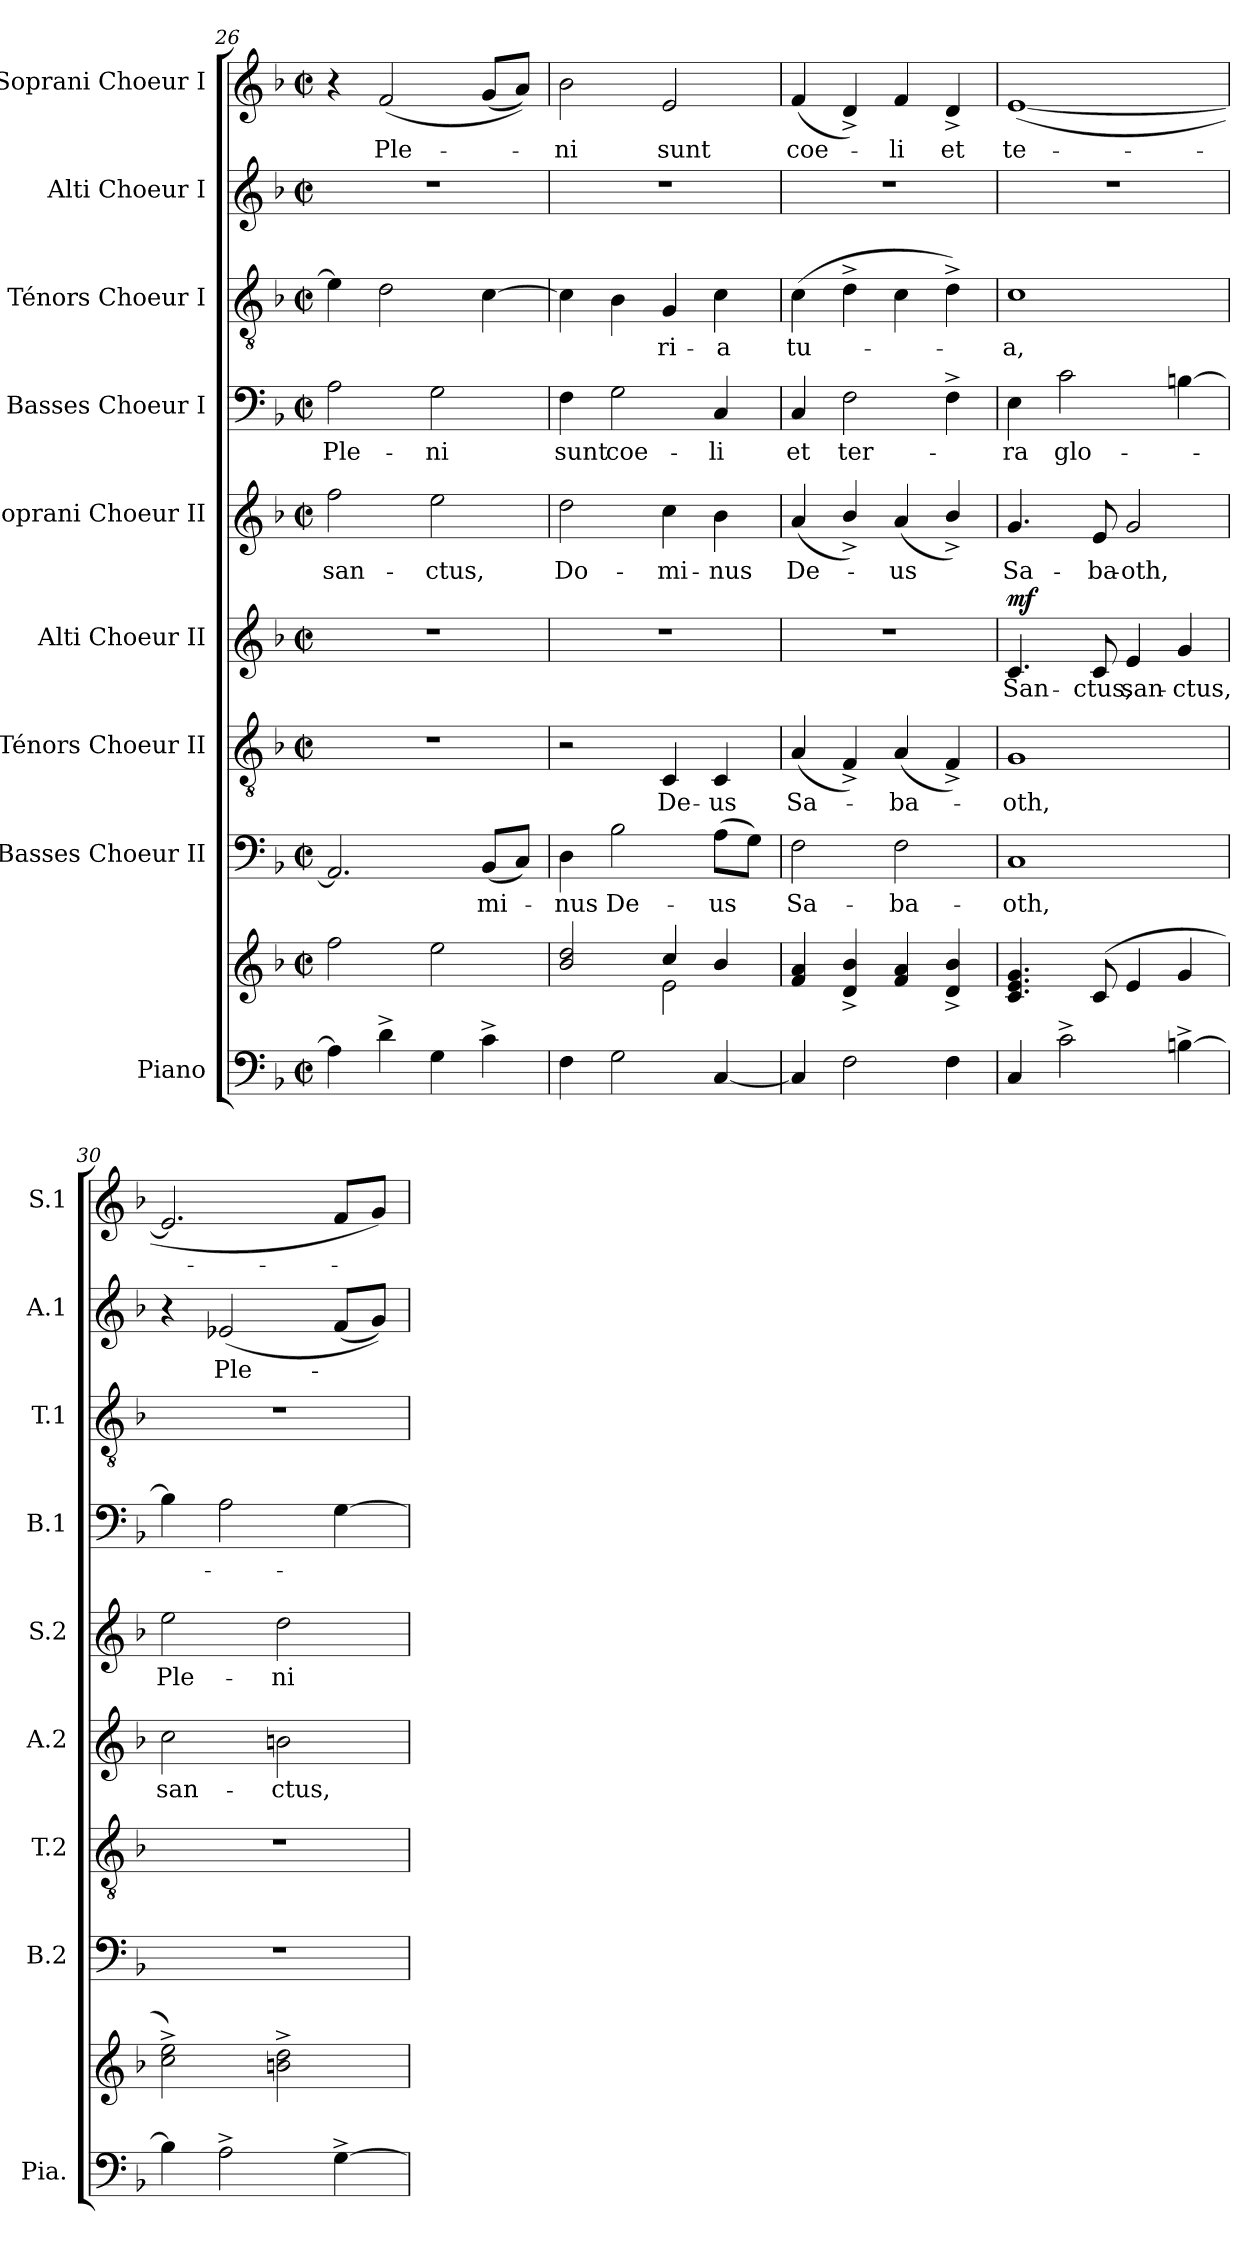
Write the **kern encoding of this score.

**kern	**kern	**kern	**text	**kern	**text	**kern	**text	**dynam	**kern	**text	**kern	**text	**kern	**text	**kern	**text	**kern	**text
*part9	*part9	*part8	*part8	*part7	*part7	*part6	*part6	*part6	*part5	*part5	*part4	*part4	*part3	*part3	*part2	*part2	*part1	*part1
*staff10	*staff9	*staff8	*staff8	*staff7	*staff7	*staff6	*staff6	*staff6	*staff5	*staff5	*staff4	*staff4	*staff3	*staff3	*staff2	*staff2	*staff1	*staff1
*I"Piano	*	*I"Basses Choeur II	*	*I"Ténors Choeur II	*	*I"Alti Choeur II	*	*	*I"Soprani Choeur II	*	*I"Basses Choeur I	*	*I"Ténors Choeur I	*	*I"Alti Choeur I	*	*I"Soprani Choeur I	*
*I'Pia.	*	*I'B.2	*	*I'T.2	*	*I'A.2	*	*	*I'S.2	*	*I'B.1	*	*I'T.1	*	*I'A.1	*	*I'S.1	*
*clefF4	*clefG2	*clefF4	*	*clefGv2	*	*clefG2	*	*	*clefG2	*	*clefF4	*	*clefGv2	*	*clefG2	*	*clefG2	*
*	*	*	*	*	*	*	*	*	*	*	*	*	*	*	*ITrd2c3	*	*	*
*k[b-]	*k[b-]	*k[b-]	*	*k[b-]	*	*k[b-]	*	*	*k[b-]	*	*k[b-]	*	*k[b-]	*	*k[f#c#]	*	*k[b-]	*
*M2/2	*M2/2	*M2/2	*	*M2/2	*	*M2/2	*	*	*M2/2	*	*M2/2	*	*M2/2	*	*M2/2	*	*M2/2	*
*met(c|)	*met(c|)	*met(c|)	*	*met(c|)	*	*met(c|)	*	*	*met(c|)	*	*met(c|)	*	*met(c|)	*	*met(c|)	*	*met(c|)	*
=26	=26	=26	=26	=26	=26	=26	=26	=26	=26	=26	=26	=26	=26	=26	=26	=26	=26	=26
4A\]	2ff\	2.AA/]	.	1r	.	1r	.	.	2ff\	san-	2A\	Ple-	4e\]	.	1r	.	4r	.
4d^\	.	.	.	.	.	.	.	.	.	.	.	.	2d\	.	.	.	(>2f/	Ple-
4G\	2ee\	.	.	.	.	.	.	.	2ee\	-ctus,	2G\	-ni	.	.	.	.	.	.
4c^\	.	(8BB-/L	-mi-	.	.	.	.	.	.	.	.	.	[4c\	.	.	.	(8g/L	.
.	.	8C/J)	.	.	.	.	.	.	.	.	.	.	.	.	.	.	8a/J))	.
=27	=27	=27	=27	=27	=27	=27	=27	=27	=27	=27	=27	=27	=27	=27	=27	=27	=27	=27
*	*^	*	*	*	*	*	*	*	*	*	*	*	*	*	*	*	*	*
4F\	2b-/ 2dd/	2ryy	4D\	-nus	2r	.	1r	.	.	2dd\	Do-	4F\	sunt	4c\]	.	1r	.	2b-\	-ni
2G\	.	.	2B-\	De-	.	.	.	.	.	.	.	2G\	coe-	4B-\	.	.	.	.	.
.	4cc/	2e\	.	.	4C/	De-	.	.	.	4cc\	-mi-	.	.	4G/	-ri-	.	.	2e/	sunt
[4C/	4b-/	.	(8A\L	-us	4C/	-us	.	.	.	4b-\	-nus	4C/	-li	4c\	-a	.	.	.	.
.	.	.	8G\J)	.	.	.	.	.	.	.	.	.	.	.	.	.	.	.	.
*	*v	*v	*	*	*	*	*	*	*	*	*	*	*	*	*	*	*	*	*
=28	=28	=28	=28	=28	=28	=28	=28	=28	=28	=28	=28	=28	=28	=28	=28	=28	=28	=28
4C/]	4f/ 4a/	2F\	Sa-	(4A/	Sa-	1r	.	.	(4a/	De-	4C/	et	(4c\	tu-	1r	.	(4f/	coe-
2F\	4d/^ 4b-/^	.	.	4F^/)	.	.	.	.	4b-^/)	.	2F\	ter-	4d^\	.	.	.	4d^/)	.
.	4f/ 4a/	2F\	-ba-	(4A/	-ba-	.	.	.	(4a/	-us	.	.	4c\	.	.	.	4f/	-li
4F\	4d/^ 4b-/^	.	.	4F^/)	.	.	.	.	4b-^/)	.	4F^\	.	4d^\)	.	.	.	4d^/	et
=29	=29	=29	=29	=29	=29	=29	=29	=29	=29	=29	=29	=29	=29	=29	=29	=29	=29	=29
!	!	!	!	!	!	!	!	!LO:DY:a	!	!	!	!	!	!	!	!	!	!
4C/	4.c/ 4.e/ 4.g/	1C	-oth,	1G	-oth,	4.ci/	San-	mf	4.g/	Sa-	4E\	-ra	1c	-a,	1r	.	([1e	te-
2c^\	.	.	.	.	.	.	.	.	.	.	2c\	glo-	.	.	.	.	.	.
.	(>8c/	.	.	.	.	8ci/	-ctus,	.	8e/	-ba-	.	.	.	.	.	.	.	.
.	4e/	.	.	.	.	4ei/	san-	.	2g/	-oth,	.	.	.	.	.	.	.	.
[4Bn^\	4g/	.	.	.	.	4gi/	-ctus,	.	.	.	[4Bn\	.	.	.	.	.	.	.
!!LO:PB:g=z
=30	=30	=30	=30	=30	=30	=30	=30	=30	=30	=30	=30	=30	=30	=30	=30	=30	=30	=30
4B\]	2cc\^ 2ee\^)	1r	.	1r	.	2cci\	san-	.	2ee\	Ple-	4B\]	.	1r	.	4r	.	2.e/]	.
2A^\	.	.	.	.	.	.	.	.	.	.	2A\	.	.	.	(>2cni/	Ple-	.	.
.	2bn\^ 2dd\^	.	.	.	.	2bni\	-ctus,	.	2dd\	-ni	.	.	.	.	.	.	.	.
[4G^\	.	.	.	.	.	.	.	.	.	.	[4G\	.	.	.	(8di/L	.	8f/L	.
.	.	.	.	.	.	.	.	.	.	.	.	.	.	.	8ei/J))	.	8g/J)	.
=	=	=	=	=	=	=	=	=	=	=	=	=	=	=	=	=	=	=
*-	*-	*-	*-	*-	*-	*-	*-	*-	*-	*-	*-	*-	*-	*-	*-	*-	*-	*-
